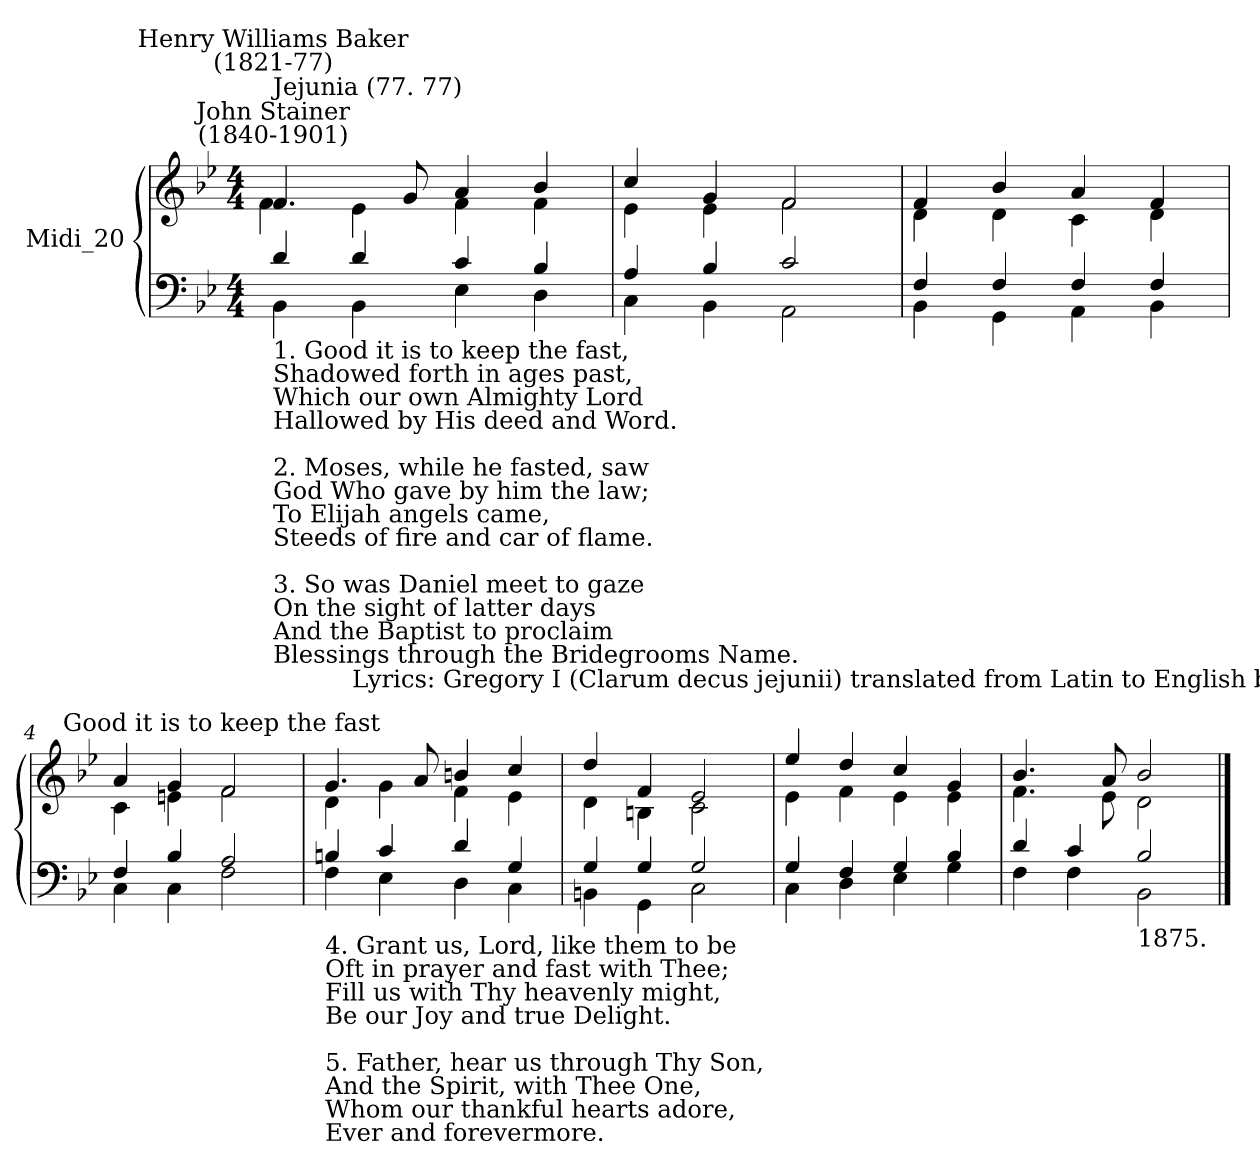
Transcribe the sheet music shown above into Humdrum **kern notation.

**kern	**kern
*part1	*part1
*staff2	*staff1
*I"Midi_20	*
*clefF4	*clefG2
*k[b-e-]	*k[b-e-]
*B-:	*B-:
*M4/4	*M4/4
=1	=1
*^	*^
!	!	!LO:TX:a:cj:t=John Stainer\n(1840-1901)	!
!	!	!LO:TX:a:t=Jejunia (77. 77)	!
!	!	!LO:TX:a:cj:t=Henry Williams Baker\n(1821-77)	!
!LO:TX:b:t=1. Good it is to keep the fast,\nShadowed forth in ages past,\nWhich our own Almighty Lord\nHallowed by His deed and Word.\n\n2. Moses, while he fasted, saw\nGod Who gave by him the law;\nTo Elijah angels came,\nSteeds of fire and car of flame.\n\n3. So was Daniel meet to gaze\nOn the sight of latter days\nAnd the Baptist to proclaim\nBlessings through the Bridegrooms Name.	!	!	!
4d/	4BB-\	4.f/	4f\
!LO:TX:b:t=Lyrics&colon; Gregory I (Clarum decus jejunii) translated from Latin to English by Henry W. Baker ,	!	!	!
4d/	4BB-\	.	4e-\
.	.	8g/	.
4c/	4E-\	4a/	4f\
4B-/	4D\	4b-/	4f\
=2	=2	=2	=2
4A/	4C\	4cc/	4e-\
4B-/	4BB-\	4g/	4e-\
2c/	2AA\	2f/	2f\
=3	=3	=3	=3
4F/	4BB-\	4f/	4d\
4F/	4GG\	4b-/	4d\
4F/	4AA\	4a/	4c\
4F/	4BB-\	4f/	4d\
=4	=4	=4	=4
4F/	4C\	4a/	4c\
4B-/	4C\	4g/	4en\
!	!	!LO:TX:a:cj:t=Good it is to keep the fast	!
2A/	2F\	2f/	2f\
=5	=5	=5	=5
!LO:TX:b:t=4. Grant us, Lord, like them to be\nOft in prayer and fast with Thee;\nFill us with Thy heavenly might,\nBe our Joy and true Delight.\n\n5. Father, hear us through Thy Son,\nAnd the Spirit, with Thee One,\nWhom our thankful hearts adore,\nEver and forevermore.	!	!	!
4Bn/	4F\	4.g/	4d\
4c/	4E-\	.	4g\
.	.	8a/	.
4d/	4D\	4bn/	4f\
4G/	4C\	4cc/	4e-\
=6	=6	=6	=6
4G/	4BBn\	4dd/	4d\
4G/	4GG\	4f/	4Bn\
2G/	2C\	2e-/	2c\
=7	=7	=7	=7
4G/	4C\	4ee-/	4e-\
4F/	4D\	4dd/	4f\
4G/	4E-\	4cc/	4e-\
4B-/	4G\	4g/	4e-\
=8	=8	=8	=8
4d/	4F\	4.b-/	4.f\
4c/	4F\	.	.
.	.	8a/	8e-\
!LO:TX:b:t=1875.	!	!	!
2B-/	2BB-\	2b-/	2d\
*v	*v	*	*
*	*v	*v
==	==
*-	*-
